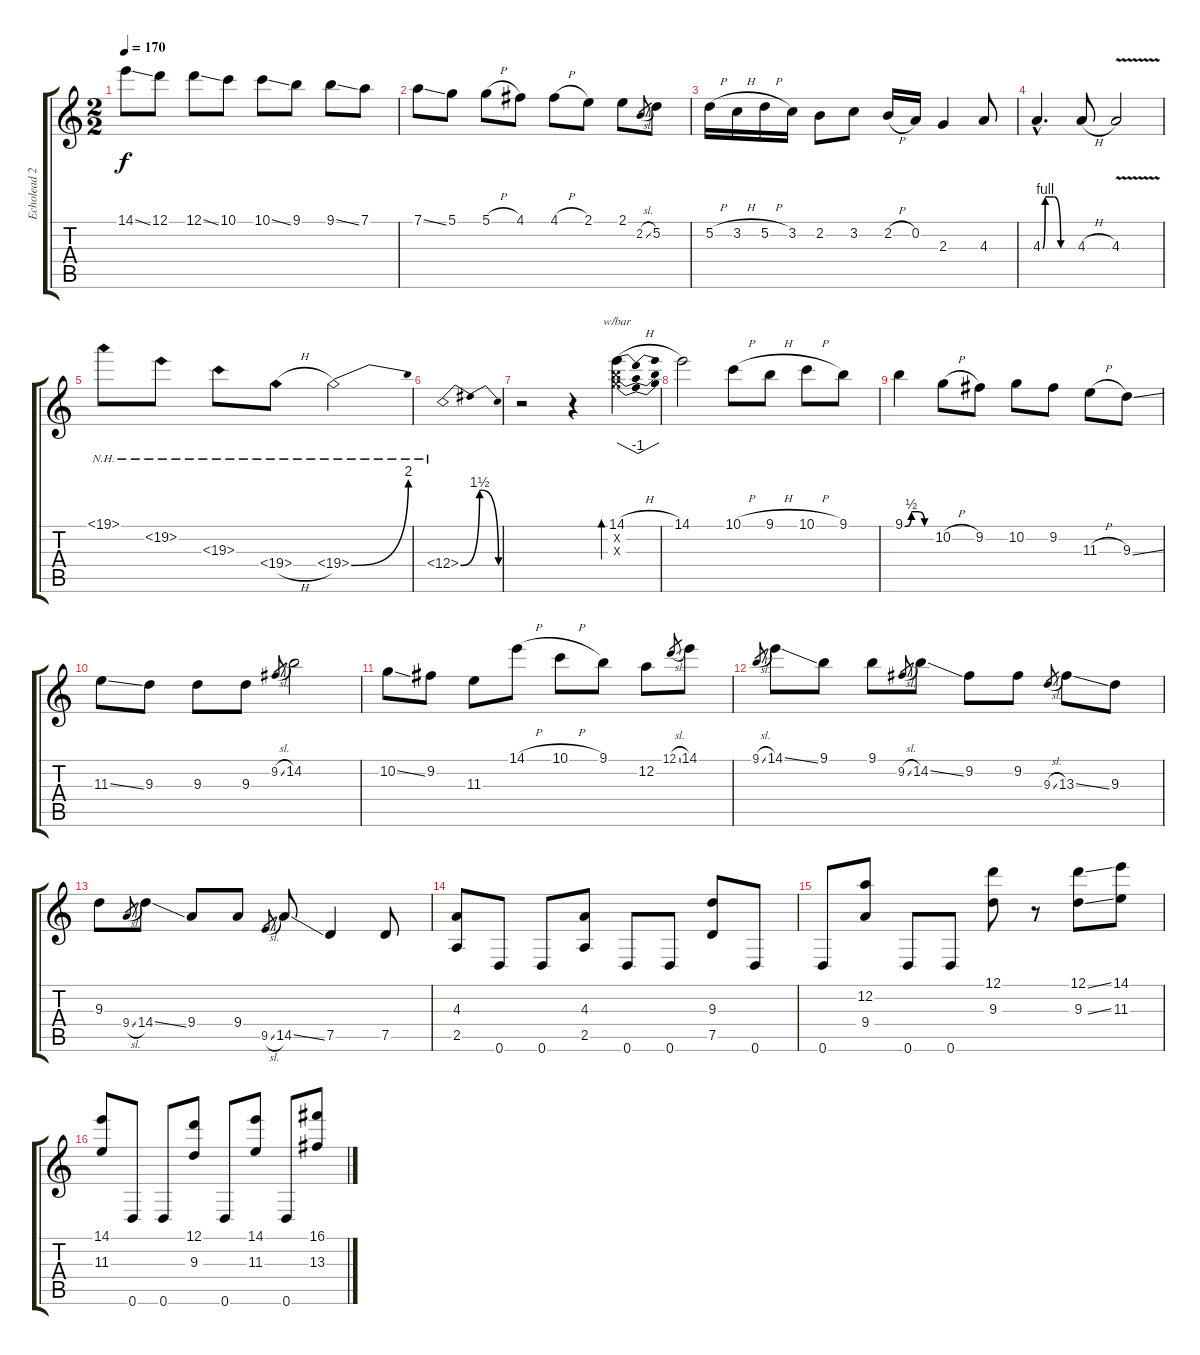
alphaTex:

\track ("Echolead 2" "Echolead 2") {instrument distortionguitar}
\staff {score tabs}
\tuning (D4 A3 F3 C3 G2 D2) {hide}
\ts (2 2)
\tempo 170
\clef g2
\ks c
14.1{ss}.8{dy f} 12.1.8 12.1{ss}.8 10.1.8 10.1{ss}.8 9.1.8 9.1{ss}.8 7.1.8 |
7.1{ss}.8 5.1.8 5.1{h}.8 4.1.8 4.1{h}.8 2.1.8 2.1.8 2.2{sl}.8{gr} 5.2.8 |
5.2{h}.16 3.2{h}.16 5.2{h}.16 3.2.16 2.2.8 3.2.8 2.2{h}.16 0.2.16 2.3.4 4.3.8 |
4.3{be (custom 0 0 5 4 15 4 21 4 35 0 45 0 60 0) hac}.4{d} 4.3{h}.8 4.3{v}.2 |
19.1{nh}.8 19.2{nh}.8 19.3{nh}.8 19.4{nh h}.8 19.4{be (bend 0 0 60 8) nh}.2 |
23.4{be (bendrelease 0 0 41 6 53 6 60 0) nh}.1 |
r.2 r.4 (14.1{h} 14.2{x} 14.3{x}).4{tbe (dip default 0 0 30 -4 60 0) bd 480} |
14.1.2 10.1{h}.8 9.1{h}.8 10.1{h}.8 9.1.8 |
9.1{be (custom 0 0 15 2 30 2 45 0 60 0)}.4 10.2{h}.8 9.2.8 10.2.8 9.2.8 11.3{h}.8 9.3{ss}.8 |
11.3{ss}.8 9.3.8 9.3.8 9.3.8 9.2{sl}.8{gr} 14.2.2 |
10.2{ss}.8 9.2.8 11.3.8 14.1{h}.8 10.1{h}.8 9.1.8 12.2.8 12.1{sl}.8{gr} 14.1.8 |
9.1{sl}.8{gr} 14.1{ss}.8 9.1.8 9.1.8 9.2{sl}.8{gr} 14.2{ss}.8 9.2.8 9.2.8 9.3{sl}.8{gr} 13.3{ss}.8 9.3.8 |
9.3.8 9.4{sl}.8{gr} 14.4{ss}.8 9.4.8 9.4.8 9.5{sl}.8{gr} 14.5{ss}.8 7.5.4 7.5.8 |
(4.3 2.5).8 0.6.8 0.6.8 (4.3 2.5).8 0.6.8 0.6.8 (9.3 7.5).8 0.6.8 |
0.6.8 (12.2 9.4).8 0.6.8 0.6.8 (12.1 9.3).8 r.8 (12.1{ss} 9.3{ss}).8 (14.1 11.3).8 |
(14.1 11.3).8 0.6.8 0.6.8 (12.1 9.3).8 0.6.8 (14.1 11.3).8 0.6.8 (16.1 13.3).8
